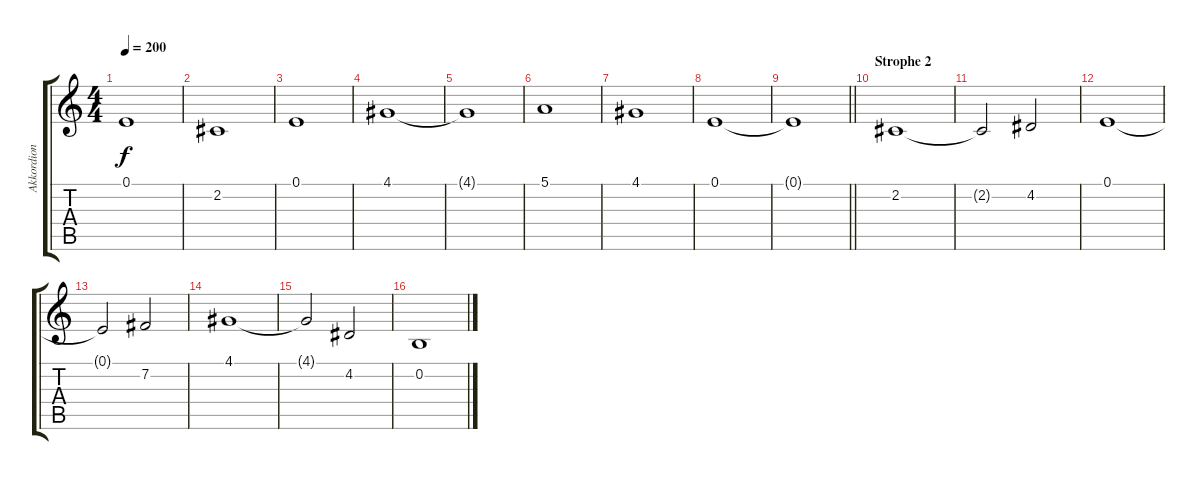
\track ("Akkordion" "Akkordion") {instrument accordion}
\staff {score tabs}
\tuning (E4 B3 G3 D3 A2 E2) {hide}
\ts (4 4)
\tempo 200
\clef g2
\ks c
0.1{t}.1{dy f} |
2.2.1 |
0.1.1 |
4.1.1 |
4.1{t}.1 |
5.1.1 |
4.1.1 |
0.1.1 |
\barLineRight lightlight
0.1{t}.1 |
\section ("" "Strophe 2")
2.2.1 |
2.2{t}.2 4.2.2 |
0.1.1 |
0.1{t}.2 7.2.2 |
4.1.1 |
4.1{t}.2 4.2.2 |
0.2.1
